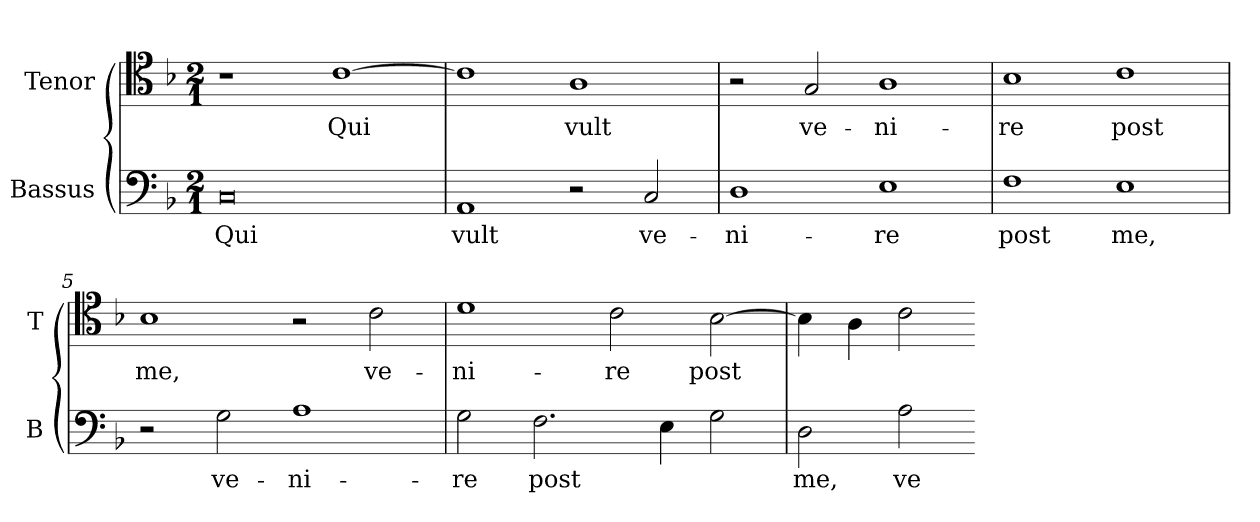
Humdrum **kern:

**kern	**text	**kern	**text
*part2	*part2	*part1	*part1
*staff2	*staff2	*staff1	*staff1
*I"Bassus	*	*I"Tenor	*
*I'B	*	*I'T	*
*clefF4	*	*clefC4	*
*k[b-]	*	*k[b-]	*
*F:	*	*F:	*
*M2/1	*	*M2/1	*
=1	=1	=1	=1
0C	Qui	1r	.
.	.	[1c	Qui
=2	=2	=2	=2
1AA	vult	1c]	.
2r	.	1A	vult
2C	ve-	.	.
=3	=3	=3	=3
1D	-ni-	2r	.
.	.	2G	ve-
1E	-re	1A	-ni-
=4	=4	=4	=4
1F	post	1B-	-re
1E	me,	1c	post
=5	=5	=5	=5
2r	.	1B-	me,
2G	ve-	.	.
1A	-ni-	2r	.
.	.	2c	ve-
=6	=6	=6	=6
2G	-re	1d	-ni-
2.F	post	.	.
.	.	2c	-re
4E	.	.	.
2G	.	[2B-	post
=7	=7	=7	=7
2D	me,	4B-]	.
.	.	4A	.
2A	ve-	2c	.
=-	=-	=-	=-
*-	*-	*-	*-
